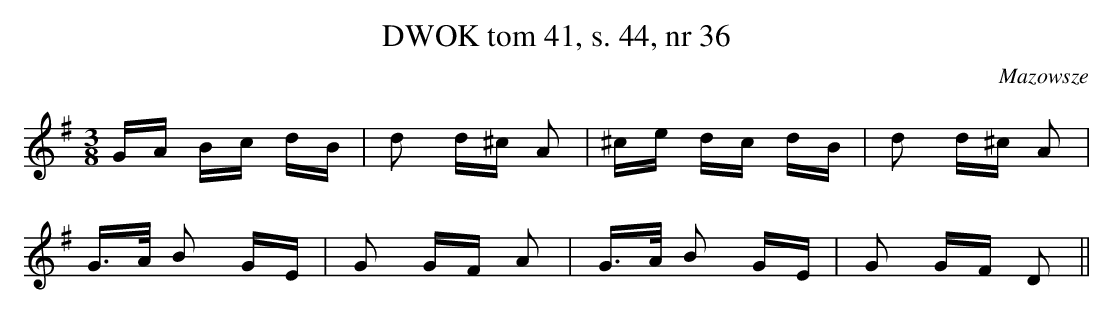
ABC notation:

X:1
T:DWOK tom 41, s. 44, nr 36
O:Mazowsze
L:1/16
M:3/8
K:G
GA Bc dB|d2 d^c A2|^ce dc dB|d2 d^c A2|
G3/2A/2 B2 GE|G2 GF A2|G3/2A/2 B2 GE|G2 GF D2||
